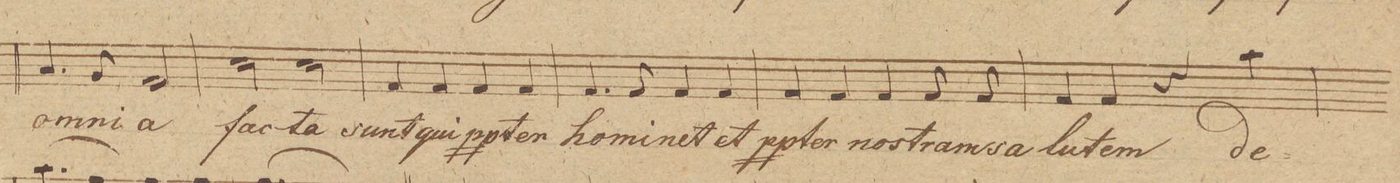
**kern	**text	**dynam
*I"Baſso 2do	*	*
*clefF4	*	*
*k[]	*	*
*met(c|)	*	*
*M2/2	*	*
4.C/	om-	.
8BB/	-ni-	.
2AA/	-a	.
=31	=31	=31
2E\	fac-	.
2E\	-ta	.
=32	=32	=32
4AA/	sunt	.
4AA/	qui	.
4AA/	p[ro]-	.
4AA/	-pter	.
=33	=33	=33
4.AA/	ho-	.
8AA/	-mi-	.
4AA/	-net	.
4AA/	et	.
=34	=34	=34
4AA/	p[ro]-	.
4AA/	-pter	.
4AA/	nos-	.
8AA/	-tram	.
8AA/	sa-	.
=35	=35	=35
4AA/	-lu-	.
4AA/	-tem	.
4r	.	.
4c\	de-	.
=36	=36	=36
*-	*-	*-
